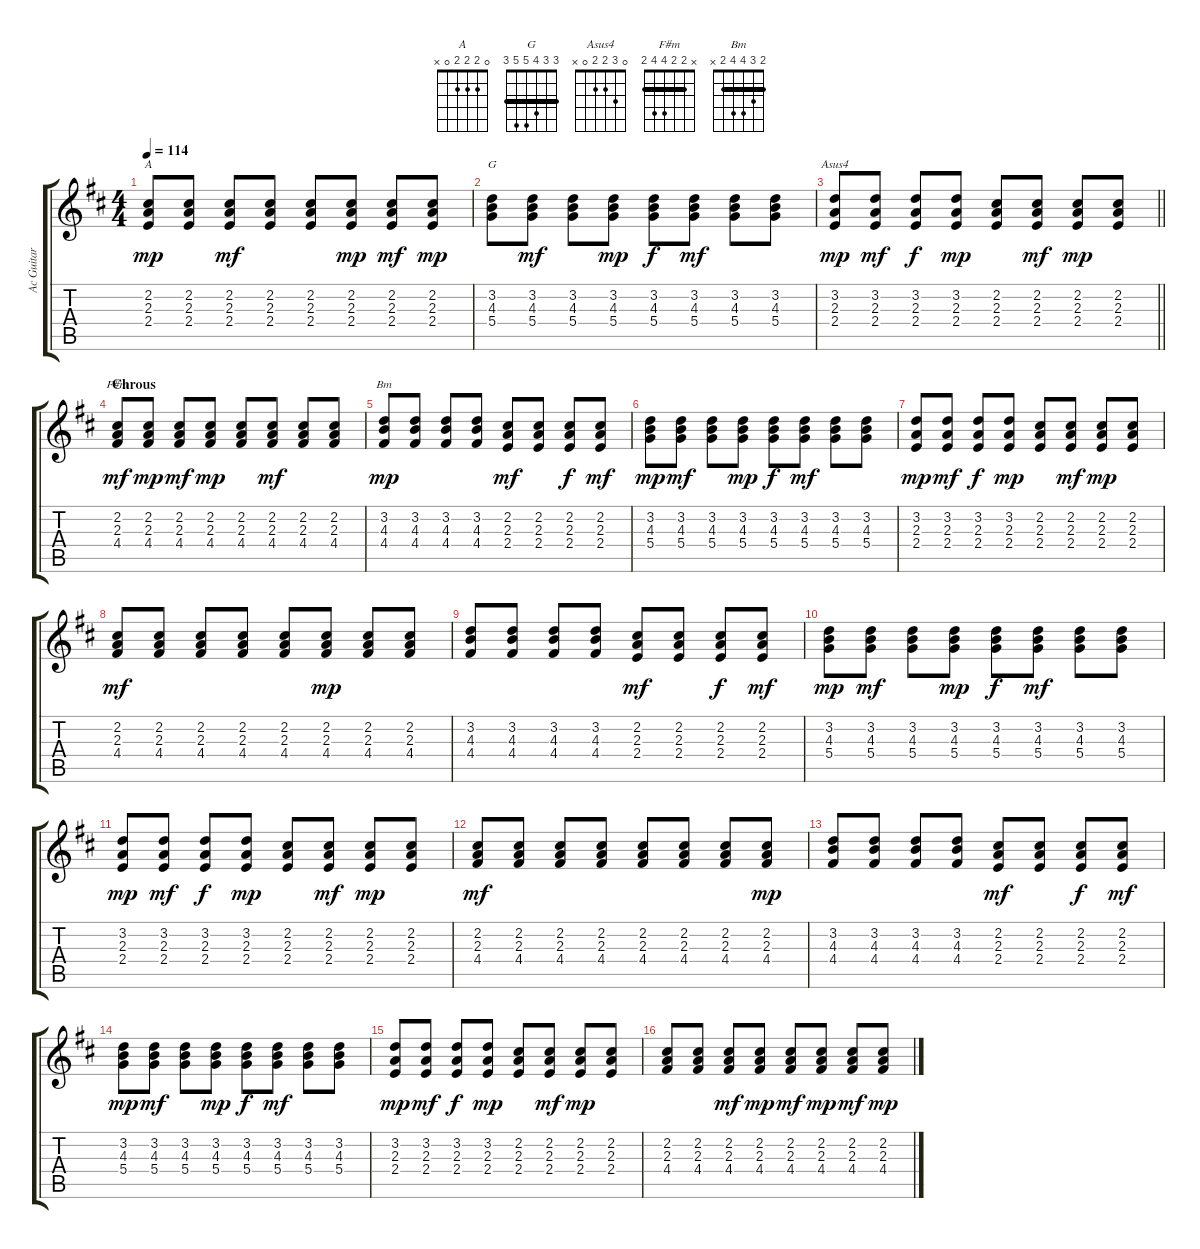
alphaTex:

\track ("Ac Guitar" "Ac Guitar") {instrument acousticguitarsteel}
\staff {score tabs}
\tuning (E4 B3 G3 D3 A2 E2) {hide}
\chord ("A" 0 2 2 2 0 x)
\chord ("G" 3 3 4 5 5 3) {barre 3}
\chord ("Asus4" 0 3 2 2 0 x)
\chord ("F#m" x 2 2 4 4 2) {barre 2}
\chord ("Bm" 2 3 4 4 2 x) {barre 2}
\ts (4 4)
\tempo 114
\clef g2
\ks d
(2.2 2.3 2.4).8{ch "A" dy mp} (2.2 2.3 2.4).8 (2.2 2.3 2.4).8{dy mf} (2.2 2.3 2.4).8 (2.2 2.3 2.4).8 (2.2 2.3 2.4).8{dy mp} (2.2 2.3 2.4).8{dy mf} (2.2 2.3 2.4).8{dy mp} |
(3.2 4.3 5.4).8{ch "G"} (3.2 4.3 5.4).8{dy mf} (3.2 4.3 5.4).8 (3.2 4.3 5.4).8{dy mp} (3.2 4.3 5.4).8{dy f} (3.2 4.3 5.4).8{dy mf} (3.2 4.3 5.4).8 (3.2 4.3 5.4).8 |
\barLineRight lightlight
(3.2 2.3 2.4).8{ch "Asus4" dy mp} (3.2 2.3 2.4).8{dy mf} (3.2 2.3 2.4).8{dy f} (3.2 2.3 2.4).8{dy mp} (2.2 2.3 2.4).8 (2.2 2.3 2.4).8{dy mf} (2.2 2.3 2.4).8{dy mp} (2.2 2.3 2.4).8 |
\section ("" "Chrous")
(2.2 2.3 4.4).8{ch "F#m" dy mf} (2.2 2.3 4.4).8{dy mp} (2.2 2.3 4.4).8{dy mf} (2.2 2.3 4.4).8{dy mp} (2.2 2.3 4.4).8 (2.2 2.3 4.4).8{dy mf} (2.2 2.3 4.4).8 (2.2 2.3 4.4).8 |
(3.2 4.3 4.4).8{ch "Bm" dy mp} (3.2 4.3 4.4).8 (3.2 4.3 4.4).8 (3.2 4.3 4.4).8 (2.2 2.3 2.4).8{dy mf} (2.2 2.3 2.4).8 (2.2 2.3 2.4).8{dy f} (2.2 2.3 2.4).8{dy mf} |
(3.2 4.3 5.4).8{dy mp} (3.2 4.3 5.4).8{dy mf} (3.2 4.3 5.4).8 (3.2 4.3 5.4).8{dy mp} (3.2 4.3 5.4).8{dy f} (3.2 4.3 5.4).8{dy mf} (3.2 4.3 5.4).8 (3.2 4.3 5.4).8 |
(3.2 2.3 2.4).8{dy mp} (3.2 2.3 2.4).8{dy mf} (3.2 2.3 2.4).8{dy f} (3.2 2.3 2.4).8{dy mp} (2.2 2.3 2.4).8 (2.2 2.3 2.4).8{dy mf} (2.2 2.3 2.4).8{dy mp} (2.2 2.3 2.4).8 |
(2.2 2.3 4.4).8{dy mf} (2.2 2.3 4.4).8 (2.2 2.3 4.4).8 (2.2 2.3 4.4).8 (2.2 2.3 4.4).8 (2.2 2.3 4.4).8{dy mp} (2.2 2.3 4.4).8 (2.2 2.3 4.4).8 |
(3.2 4.3 4.4).8 (3.2 4.3 4.4).8 (3.2 4.3 4.4).8 (3.2 4.3 4.4).8 (2.2 2.3 2.4).8{dy mf} (2.2 2.3 2.4).8 (2.2 2.3 2.4).8{dy f} (2.2 2.3 2.4).8{dy mf} |
(3.2 4.3 5.4).8{dy mp} (3.2 4.3 5.4).8{dy mf} (3.2 4.3 5.4).8 (3.2 4.3 5.4).8{dy mp} (3.2 4.3 5.4).8{dy f} (3.2 4.3 5.4).8{dy mf} (3.2 4.3 5.4).8 (3.2 4.3 5.4).8 |
(3.2 2.3 2.4).8{dy mp} (3.2 2.3 2.4).8{dy mf} (3.2 2.3 2.4).8{dy f} (3.2 2.3 2.4).8{dy mp} (2.2 2.3 2.4).8 (2.2 2.3 2.4).8{dy mf} (2.2 2.3 2.4).8{dy mp} (2.2 2.3 2.4).8 |
(2.2 2.3 4.4).8{dy mf} (2.2 2.3 4.4).8 (2.2 2.3 4.4).8 (2.2 2.3 4.4).8 (2.2 2.3 4.4).8 (2.2 2.3 4.4).8 (2.2 2.3 4.4).8 (2.2 2.3 4.4).8{dy mp} |
(3.2 4.3 4.4).8 (3.2 4.3 4.4).8 (3.2 4.3 4.4).8 (3.2 4.3 4.4).8 (2.2 2.3 2.4).8{dy mf} (2.2 2.3 2.4).8 (2.2 2.3 2.4).8{dy f} (2.2 2.3 2.4).8{dy mf} |
(3.2 4.3 5.4).8{dy mp} (3.2 4.3 5.4).8{dy mf} (3.2 4.3 5.4).8 (3.2 4.3 5.4).8{dy mp} (3.2 4.3 5.4).8{dy f} (3.2 4.3 5.4).8{dy mf} (3.2 4.3 5.4).8 (3.2 4.3 5.4).8 |
(3.2 2.3 2.4).8{dy mp} (3.2 2.3 2.4).8{dy mf} (3.2 2.3 2.4).8{dy f} (3.2 2.3 2.4).8{dy mp} (2.2 2.3 2.4).8 (2.2 2.3 2.4).8{dy mf} (2.2 2.3 2.4).8{dy mp} (2.2 2.3 2.4).8 |
(2.2 2.3 4.4).8 (2.2 2.3 4.4).8 (2.2 2.3 4.4).8{dy mf} (2.2 2.3 4.4).8{dy mp} (2.2 2.3 4.4).8{dy mf} (2.2 2.3 4.4).8{dy mp} (2.2 2.3 4.4).8{dy mf} (2.2 2.3 4.4).8{dy mp}
